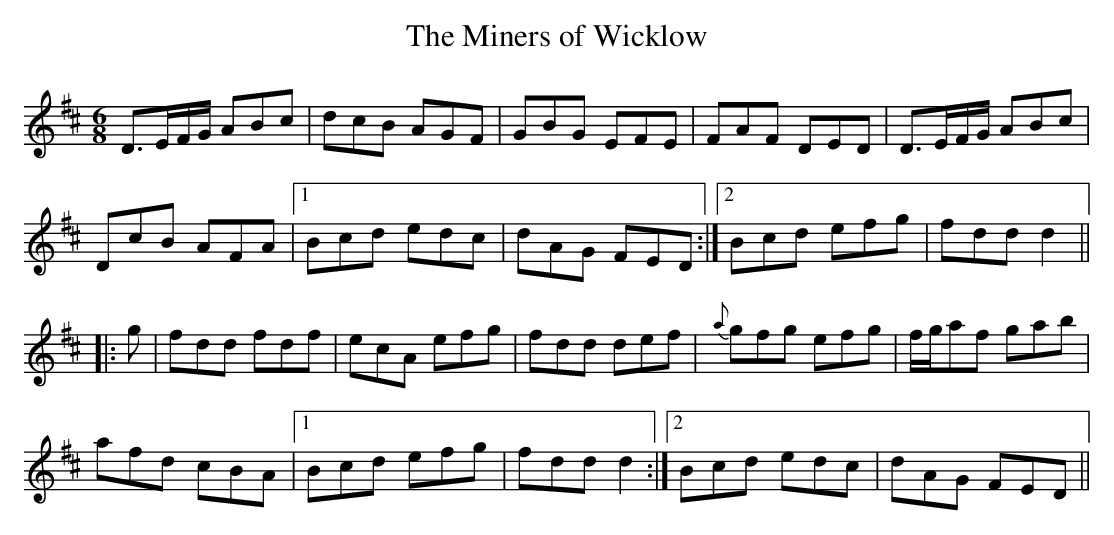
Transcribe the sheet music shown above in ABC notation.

X:1
T:Miners of Wicklow, The
M:6/8
L:1/8
K:D
D>EF/G/ ABc | dcB AGF | GBG EFE | FAF DED | D>EF/G/ ABc |
DcB AFA |1 Bcd edc | dAG FED :|2 Bcd efg | fdd d2 ||
|: g | fdd fdf | ecA efg | fdd def | {a}gfg efg | f/g/af gab |
afd cBA |1 Bcd efg | fdd d2 :|2 Bcd edc | dAG FED ||
